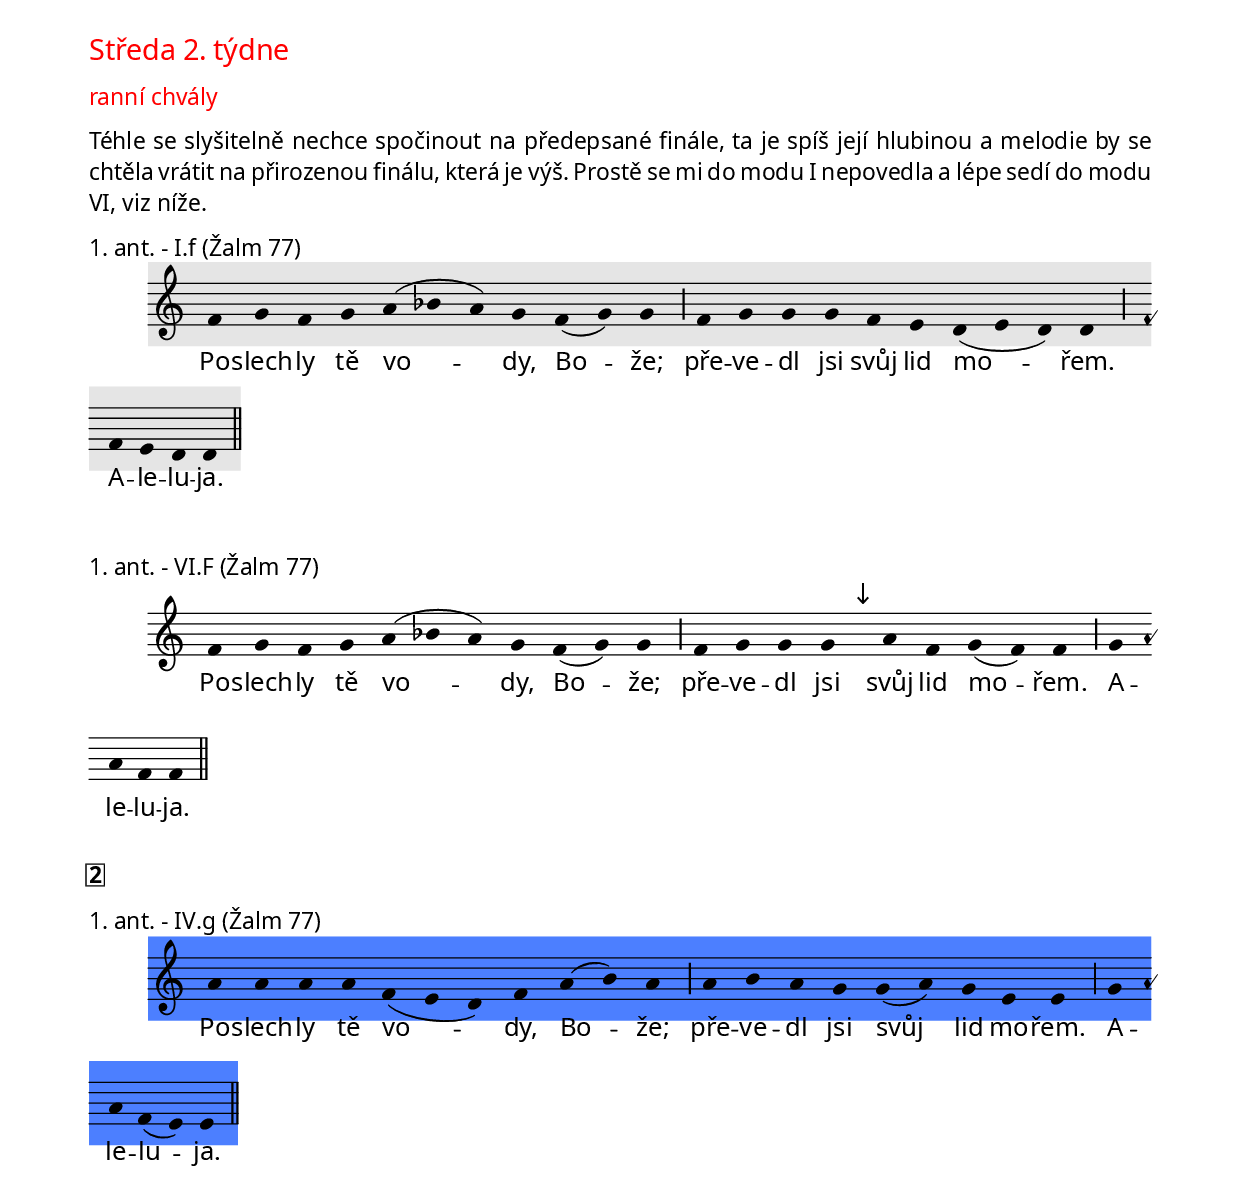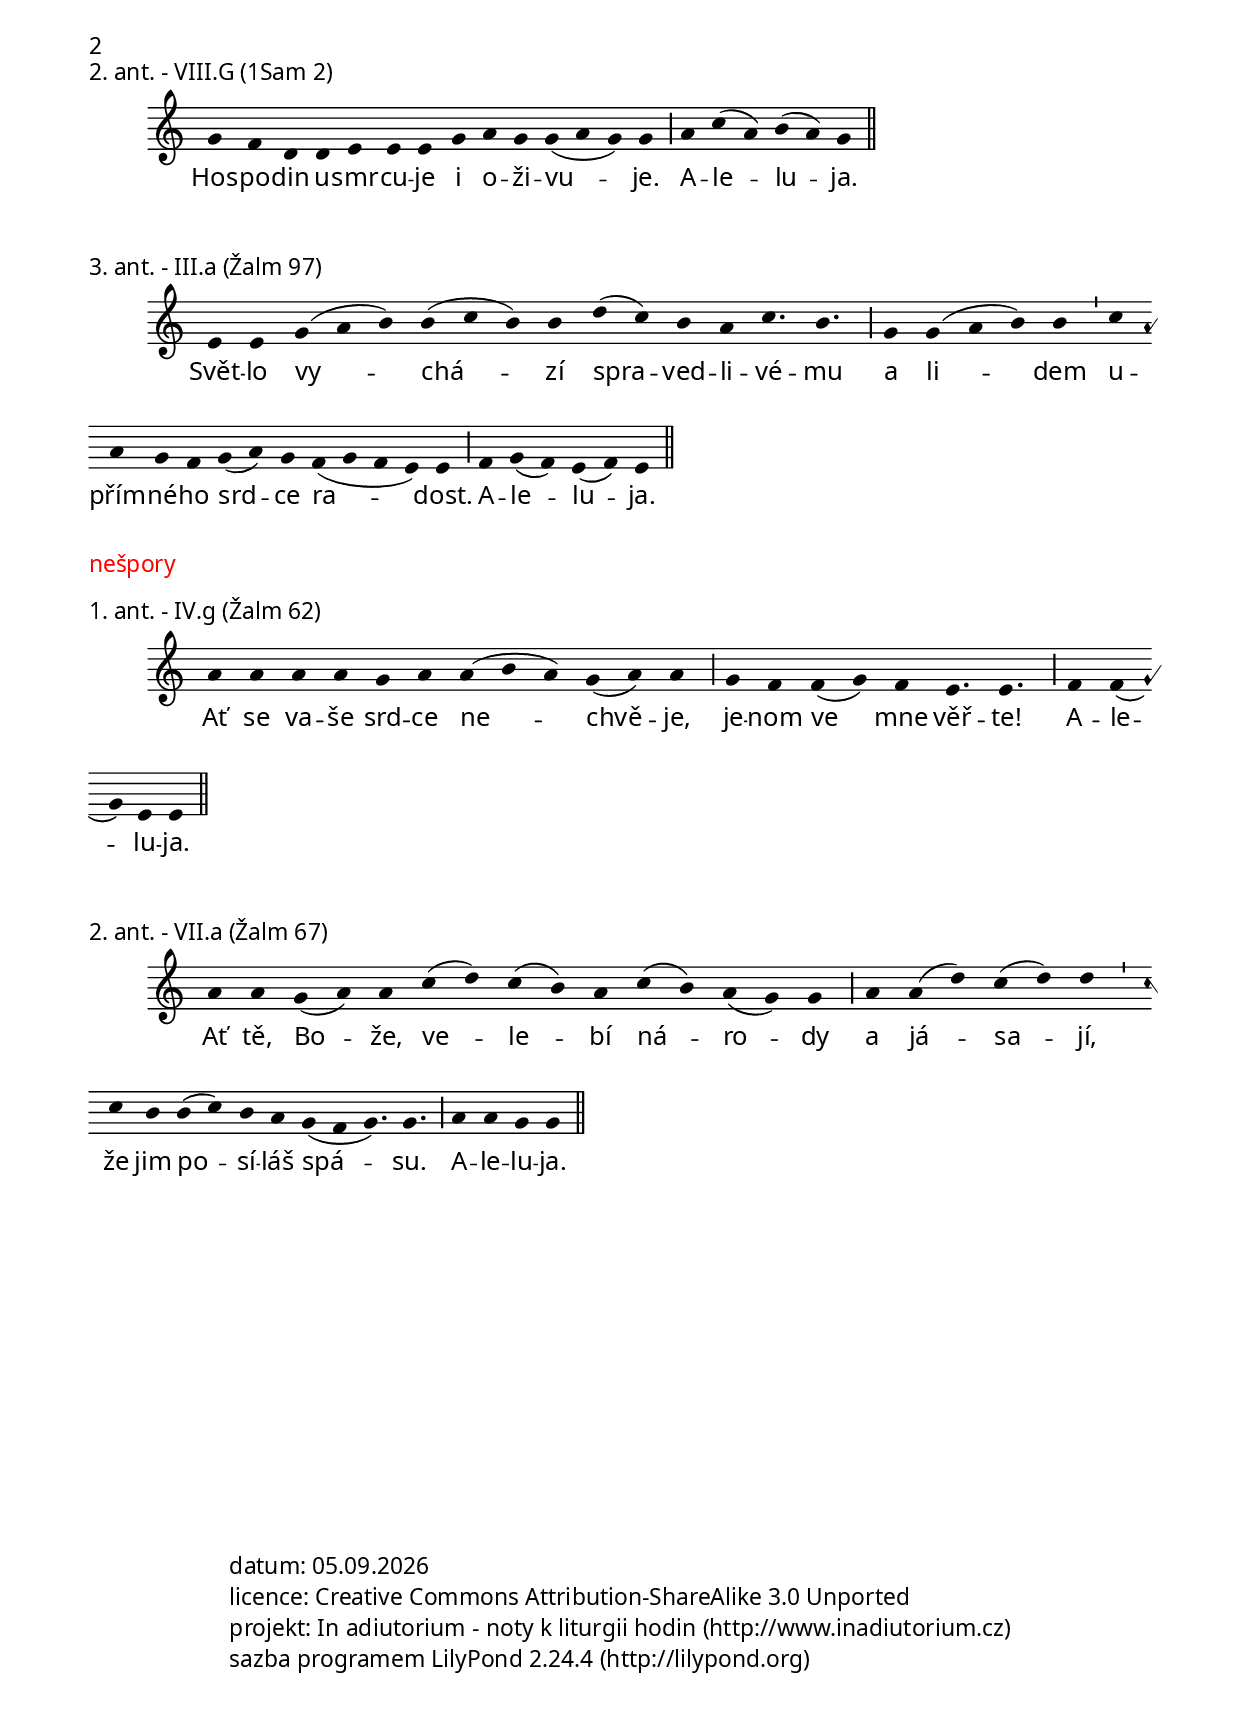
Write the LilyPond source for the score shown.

\include "../spolecne.ly"

\markup {\nadpisDen {Středa 2. týdne}}

\markup {\nadpisHodinka {"ranní chvály"}}

\markup\justify{
  Téhle se slyšitelně nechce spočinout na předepsané finále,
  ta je spíš její hlubinou a melodie by se chtěla vrátit na přirozenou
  finálu, která je výš. Prostě se mi do modu I nepovedla a lépe
  sedí do modu VI, viz níže.
}

\score {
  \relative c' {
    \zvyraznovacSedy
    \choralniRezim
    f4 g f g a( bes a) g f( g) g \barMaior
    f g g g f e d( e d) d \barMaior
    f e d d \barFinalis
  }
  \addlyrics {
    Po -- slech -- ly tě vo -- dy, Bo -- že;
    pře -- ve -- dl jsi svůj lid mo -- řem.
    A -- le -- lu -- ja.
  }
  \header {
    quid = "1. ant."
    modus = "I"
    differentia = "f" 
    psalmus = "Žalm 77"
    id = ""
    piece = \markup {\sestavTitulek}
  }
}

\score {
  \relative c' {
    \choralniRezim
    f4 g f g a( bes a) g f( g) g \barMaior
    f g g g \mark\sipka a f g( f) f \barMaior
    g a f f \barFinalis
  }
  \addlyrics {
    Po -- slech -- ly tě vo -- dy, Bo -- že;
    pře -- ve -- dl jsi svůj lid mo -- řem.
    A -- le -- lu -- ja.
  }
  \header {
    quid = "1. ant."
    modus = "VI"
    differentia = "F" 
    psalmus = "Žalm 77"
    id = ""
    piece = \markup {\sestavTitulek}
  }
}

\markup\nadpisSkupiny 2

\score {
  \relative c'' {
    \zvyraznovacModry
    \choralniRezim
    a4 a a a f( e d) f a( b) a \barMaior
    a b a g g( a) g e e \barMaior
    g a f( e) e \barFinalis
  }
  \addlyrics {
    Po -- slech -- ly tě vo -- dy, Bo -- že;
    pře -- ve -- dl jsi svůj lid mo -- řem.
    A -- le -- lu -- ja.
  }
  \header {
    quid = "1. ant."
    modus = "IV"
    differentia = "g" 
    psalmus = "Žalm 77"
    id = ""
    piece = \markup {\sestavTitulek}
  }
}

\pageBreak

\score {
  \relative c'' {
    \choralniRezim
    g4 f d d e e e g a g g( a g) g \barMaior
    a c( a) b( a) g \barFinalis
  }
  \addlyrics {
    Hos -- po -- din u -- smr -- cu -- je i o -- ži -- vu -- je.
    A -- le -- lu -- ja.
  }
  \header {
    quid = "2. ant."
    modus = "VIII"
    differentia = "G" 
    psalmus = "1Sam 2"
    id = ""
    piece = \markup {\sestavTitulek}
  }
}

\score {
  \relative c' {
    \choralniRezim
    e4 e g( a b) b( c b) b d( c) b a c4. b \barMaior
    g4 g( a b) b \barMin c a g f g( a) g f( g f e) e \barMaior
    f g( f) e( f) e \barFinalis
  }
  \addlyrics {
    Svět -- lo vy -- chá -- zí spra -- ved -- li -- vé -- mu
    a li -- dem u -- přím -- né -- ho srd -- ce ra -- dost.
    A -- le -- lu -- ja.
  }
  \header {
    quid = "3. ant."
    modus = "III"
    differentia = "a" 
    psalmus = "Žalm 97"
    id = ""
    piece = \markup {\sestavTitulek}
  }
}

\markup {\nadpisHodinka {"nešpory"}}

\score {
  \relative c'' {
    \choralniRezim
    a4 a a a g a a4( b a) g( a) a \barMaior
    g f f( g) f e4. e \barMaior
    f4 f( g) e e \barFinalis
  }
  \addlyrics {
    Ať se va -- še srd -- ce ne -- chvě -- je,
    je -- nom ve mne věř -- te!
    A -- le -- lu -- ja.
  }
  \header {
    quid = "1. ant."
    modus = "IV"
    differentia = "g" 
    psalmus = "Žalm 62"
    id = ""
    piece = \markup {\sestavTitulek}
  }
}

\score {
  \relative c'' {
    \choralniRezim
    a4 a g( a) a c( d) c( b) a c( b) a( g) g \barMaior
    a a( d) c( d) d \barMin c b b( c) b a g( f g4.) g \barMaior
    a4 a g g \barFinalis
  }
  \addlyrics {
    Ať tě, Bo -- že, ve -- le -- bí ná -- ro -- dy
    a já -- sa -- jí, že jim po -- sí -- láš spá -- su.
    A -- le -- lu -- ja.
  }
  \header {
    quid = "2. ant."
    modus = "VII"
    differentia = "a" 
    psalmus = "Žalm 67"
    id = ""
    piece = \markup {\sestavTitulek}
  }
}

%\score { \velikTIIstredaNespAntIII }